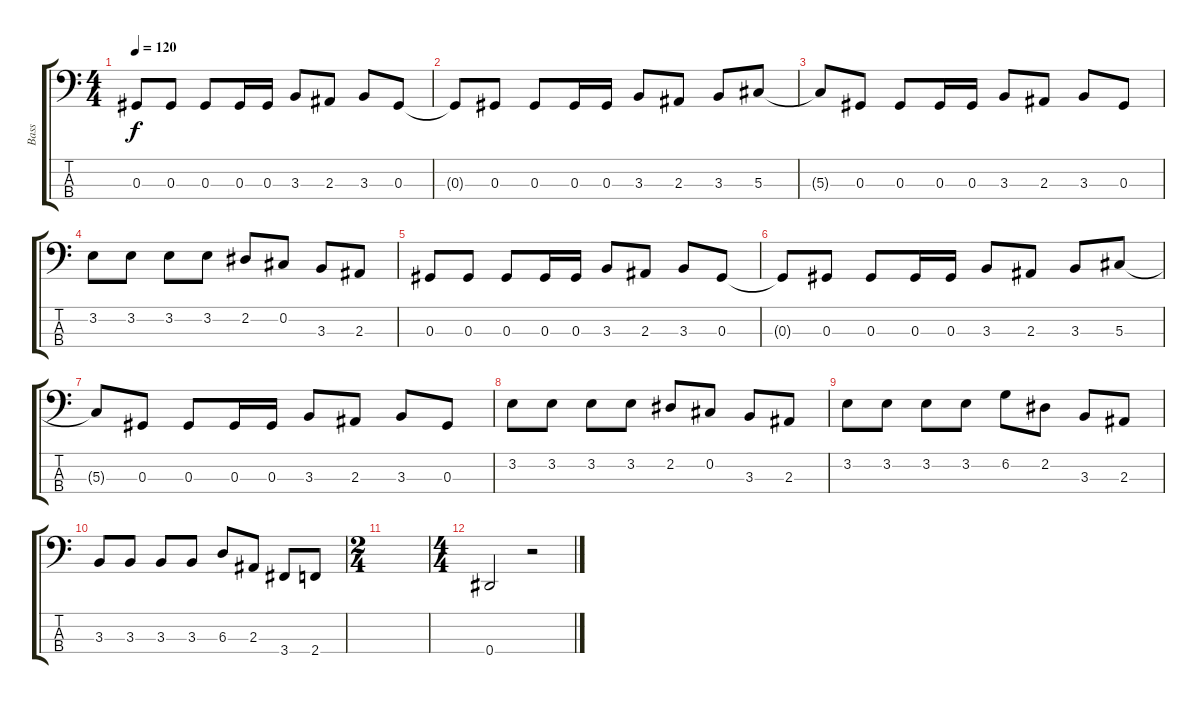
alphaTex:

\track ("Bass" "Bass") {instrument electricbassfinger}
\staff {score tabs}
\tuning (Gb2 Db2 Ab1 Eb1) {hide}
\ts (4 4)
\tempo 120
\clef f4
\ks c
0.3.8{dy f} 0.3.8 0.3.8 0.3.16 0.3.16 3.3.8 2.3.8 3.3.8 0.3.8 |
0.3{t}.8 0.3.8 0.3.8 0.3.16 0.3.16 3.3.8 2.3.8 3.3.8 5.3.8 |
5.3{t}.8 0.3.8 0.3.8 0.3.16 0.3.16 3.3.8 2.3.8 3.3.8 0.3.8 |
3.2.8 3.2.8 3.2.8 3.2.8 2.2.8 0.2.8 3.3.8 2.3.8 |
0.3.8 0.3.8 0.3.8 0.3.16 0.3.16 3.3.8 2.3.8 3.3.8 0.3.8 |
0.3{t}.8 0.3.8 0.3.8 0.3.16 0.3.16 3.3.8 2.3.8 3.3.8 5.3.8 |
5.3{t}.8 0.3.8 0.3.8 0.3.16 0.3.16 3.3.8 2.3.8 3.3.8 0.3.8 |
3.2.8 3.2.8 3.2.8 3.2.8 2.2.8 0.2.8 3.3.8 2.3.8 |
3.2.8 3.2.8 3.2.8 3.2.8 6.2.8 2.2.8 3.3.8 2.3.8 |
3.3.8 3.3.8 3.3.8 3.3.8 6.3.8 2.3.8 3.4.8 2.4.8 |
\ts (2 4)
|
\ts (4 4)
0.4.2 r.2
